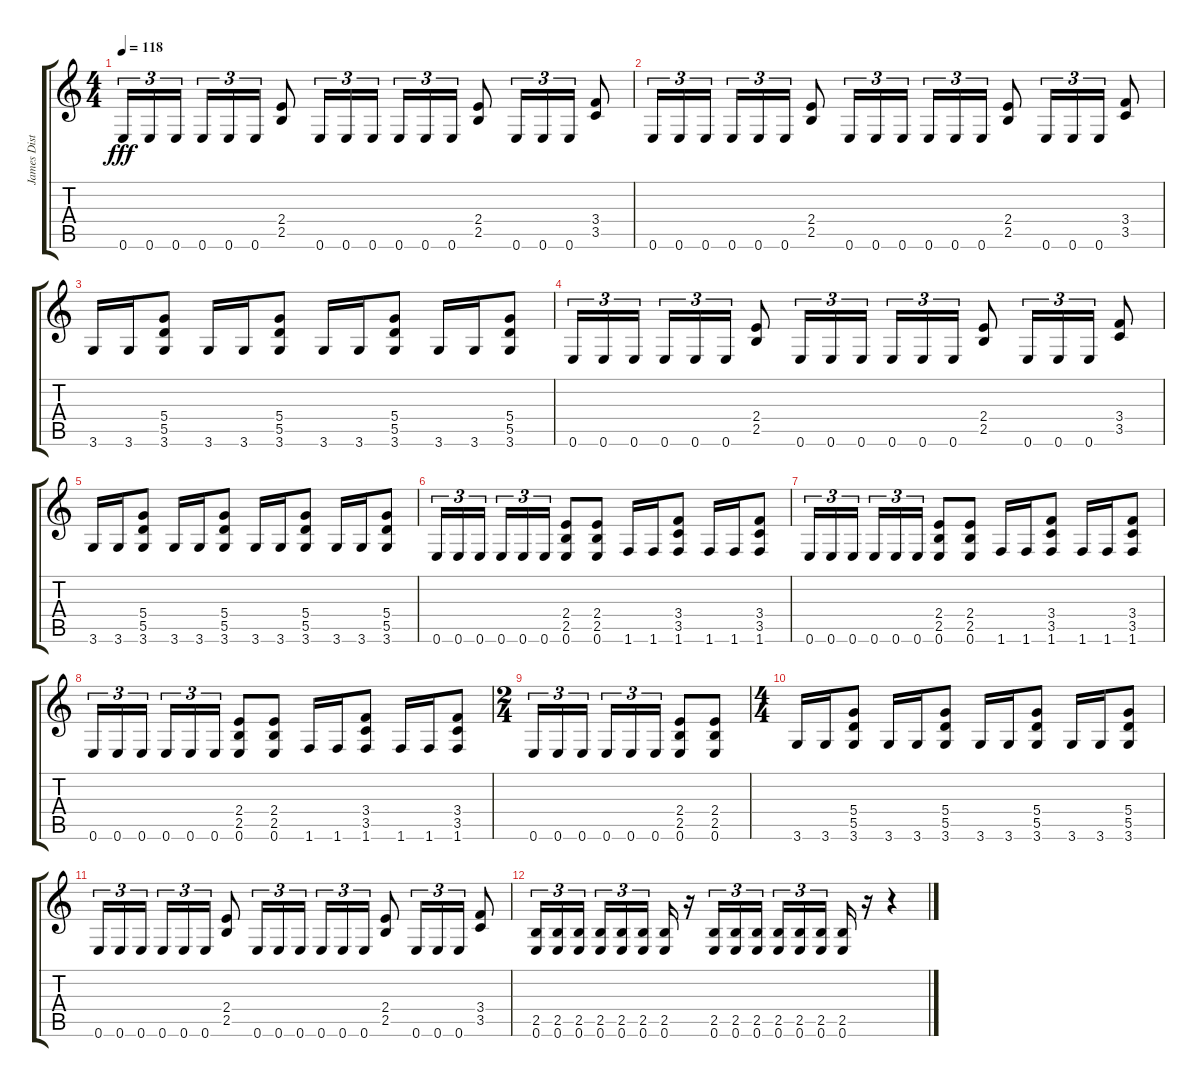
\track ("James Distortion" "James Dist") {instrument distortionguitar}
\staff {score tabs}
\tuning (E4 B3 G3 D3 A2 E2) {hide}
\ts (4 4)
\tempo 118
\clef g2
\ks c
0.6.16{tu (3 2) dy fff} 0.6.16{tu (3 2)} 0.6.16{tu (3 2)} 0.6.16{tu (3 2)} 0.6.16{tu (3 2)} 0.6.16{tu (3 2)} (2.4 2.5).8 0.6.16{tu (3 2)} 0.6.16{tu (3 2)} 0.6.16{tu (3 2)} 0.6.16{tu (3 2)} 0.6.16{tu (3 2)} 0.6.16{tu (3 2)} (2.4 2.5).8 0.6.16{tu (3 2)} 0.6.16{tu (3 2)} 0.6.16{tu (3 2)} (3.4 3.5).8 |
0.6.16{tu (3 2)} 0.6.16{tu (3 2)} 0.6.16{tu (3 2)} 0.6.16{tu (3 2)} 0.6.16{tu (3 2)} 0.6.16{tu (3 2)} (2.4 2.5).8 0.6.16{tu (3 2)} 0.6.16{tu (3 2)} 0.6.16{tu (3 2)} 0.6.16{tu (3 2)} 0.6.16{tu (3 2)} 0.6.16{tu (3 2)} (2.4 2.5).8 0.6.16{tu (3 2)} 0.6.16{tu (3 2)} 0.6.16{tu (3 2)} (3.4 3.5).8 |
3.6.16 3.6.16 (5.4 5.5 3.6).8 3.6.16 3.6.16 (5.4 5.5 3.6).8 3.6.16 3.6.16 (5.4 5.5 3.6).8 3.6.16 3.6.16 (5.4 5.5 3.6).8 |
0.6.16{tu (3 2)} 0.6.16{tu (3 2)} 0.6.16{tu (3 2)} 0.6.16{tu (3 2)} 0.6.16{tu (3 2)} 0.6.16{tu (3 2)} (2.4 2.5).8 0.6.16{tu (3 2)} 0.6.16{tu (3 2)} 0.6.16{tu (3 2)} 0.6.16{tu (3 2)} 0.6.16{tu (3 2)} 0.6.16{tu (3 2)} (2.4 2.5).8 0.6.16{tu (3 2)} 0.6.16{tu (3 2)} 0.6.16{tu (3 2)} (3.4 3.5).8 |
3.6.16 3.6.16 (5.4 5.5 3.6).8 3.6.16 3.6.16 (5.4 5.5 3.6).8 3.6.16 3.6.16 (5.4 5.5 3.6).8 3.6.16 3.6.16 (5.4 5.5 3.6).8 |
0.6.16{tu (3 2)} 0.6.16{tu (3 2)} 0.6.16{tu (3 2)} 0.6.16{tu (3 2)} 0.6.16{tu (3 2)} 0.6.16{tu (3 2)} (2.4 2.5 0.6).8 (2.4 2.5 0.6).8 1.6.16 1.6.16 (3.4 3.5 1.6).8 1.6.16 1.6.16 (3.4 3.5 1.6).8 |
0.6.16{tu (3 2)} 0.6.16{tu (3 2)} 0.6.16{tu (3 2)} 0.6.16{tu (3 2)} 0.6.16{tu (3 2)} 0.6.16{tu (3 2)} (2.4 2.5 0.6).8 (2.4 2.5 0.6).8 1.6.16 1.6.16 (3.4 3.5 1.6).8 1.6.16 1.6.16 (3.4 3.5 1.6).8 |
0.6.16{tu (3 2)} 0.6.16{tu (3 2)} 0.6.16{tu (3 2)} 0.6.16{tu (3 2)} 0.6.16{tu (3 2)} 0.6.16{tu (3 2)} (2.4 2.5 0.6).8 (2.4 2.5 0.6).8 1.6.16 1.6.16 (3.4 3.5 1.6).8 1.6.16 1.6.16 (3.4 3.5 1.6).8 |
\ts (2 4)
0.6.16{tu (3 2)} 0.6.16{tu (3 2)} 0.6.16{tu (3 2)} 0.6.16{tu (3 2)} 0.6.16{tu (3 2)} 0.6.16{tu (3 2)} (2.4 2.5 0.6).8 (2.4 2.5 0.6).8 |
\ts (4 4)
3.6.16 3.6.16 (5.4 5.5 3.6).8 3.6.16 3.6.16 (5.4 5.5 3.6).8 3.6.16 3.6.16 (5.4 5.5 3.6).8 3.6.16 3.6.16 (5.4 5.5 3.6).8 |
0.6.16{tu (3 2)} 0.6.16{tu (3 2)} 0.6.16{tu (3 2)} 0.6.16{tu (3 2)} 0.6.16{tu (3 2)} 0.6.16{tu (3 2)} (2.4 2.5).8 0.6.16{tu (3 2)} 0.6.16{tu (3 2)} 0.6.16{tu (3 2)} 0.6.16{tu (3 2)} 0.6.16{tu (3 2)} 0.6.16{tu (3 2)} (2.4 2.5).8 0.6.16{tu (3 2)} 0.6.16{tu (3 2)} 0.6.16{tu (3 2)} (3.4 3.5).8 |
(2.5 0.6).16{tu (3 2)} (2.5 0.6).16{tu (3 2)} (2.5 0.6).16{tu (3 2)} (2.5 0.6).16{tu (3 2)} (2.5 0.6).16{tu (3 2)} (2.5 0.6).16{tu (3 2)} (2.5 0.6).16 r.16 (2.5 0.6).16{tu (3 2)} (2.5 0.6).16{tu (3 2)} (2.5 0.6).16{tu (3 2)} (2.5 0.6).16{tu (3 2)} (2.5 0.6).16{tu (3 2)} (2.5 0.6).16{tu (3 2)} (2.5 0.6).16 r.16 r.4
